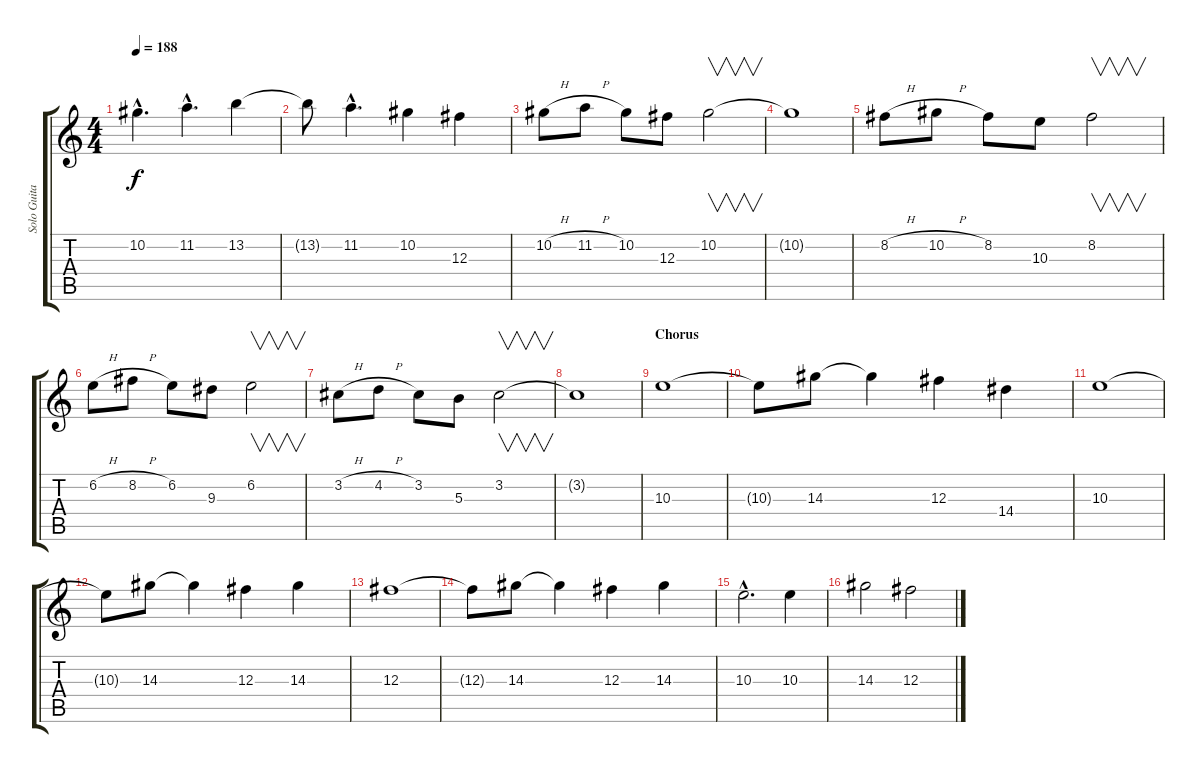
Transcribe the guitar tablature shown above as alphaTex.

\track ("Solo Guitar" "Solo Guita") {instrument distortionguitar}
\staff {score tabs}
\tuning (Eb4 Bb3 Gb3 Db3 Ab2 Eb2) {hide}
\ts (4 4)
\tempo 188
\clef g2
\ks c
10.2{hac}.4{d dy f} 11.2{hac}.4{d} 13.2.4 |
13.2{t}.8 11.2{hac}.4{d} 10.2.4 12.3.4 |
10.2{h}.8 11.2{h}.8 10.2.8 12.3.8 10.2.2{v} |
10.2{t}.1 |
8.2{h}.8 10.2{h}.8 8.2.8 10.3.8 8.2.2{v} |
6.2{h}.8 8.2{h}.8 6.2.8 9.3.8 6.2.2{v} |
3.2{h}.8 4.2{h}.8 3.2.8 5.3.8 3.2.2{v} |
3.2{t}.1 |
\section ("" "Chorus")
10.3.1 |
10.3{t}.8 14.3.8 14.3{t}.4 12.3.4 14.4.4 |
10.3.1 |
10.3{t}.8 14.3.8 14.3{t}.4 12.3.4 14.3.4 |
12.3.1 |
12.3{t}.8 14.3.8 14.3{t}.4 12.3.4 14.3.4 |
10.3{hac}.2{d} 10.3.4 |
14.3.2 12.3.2
